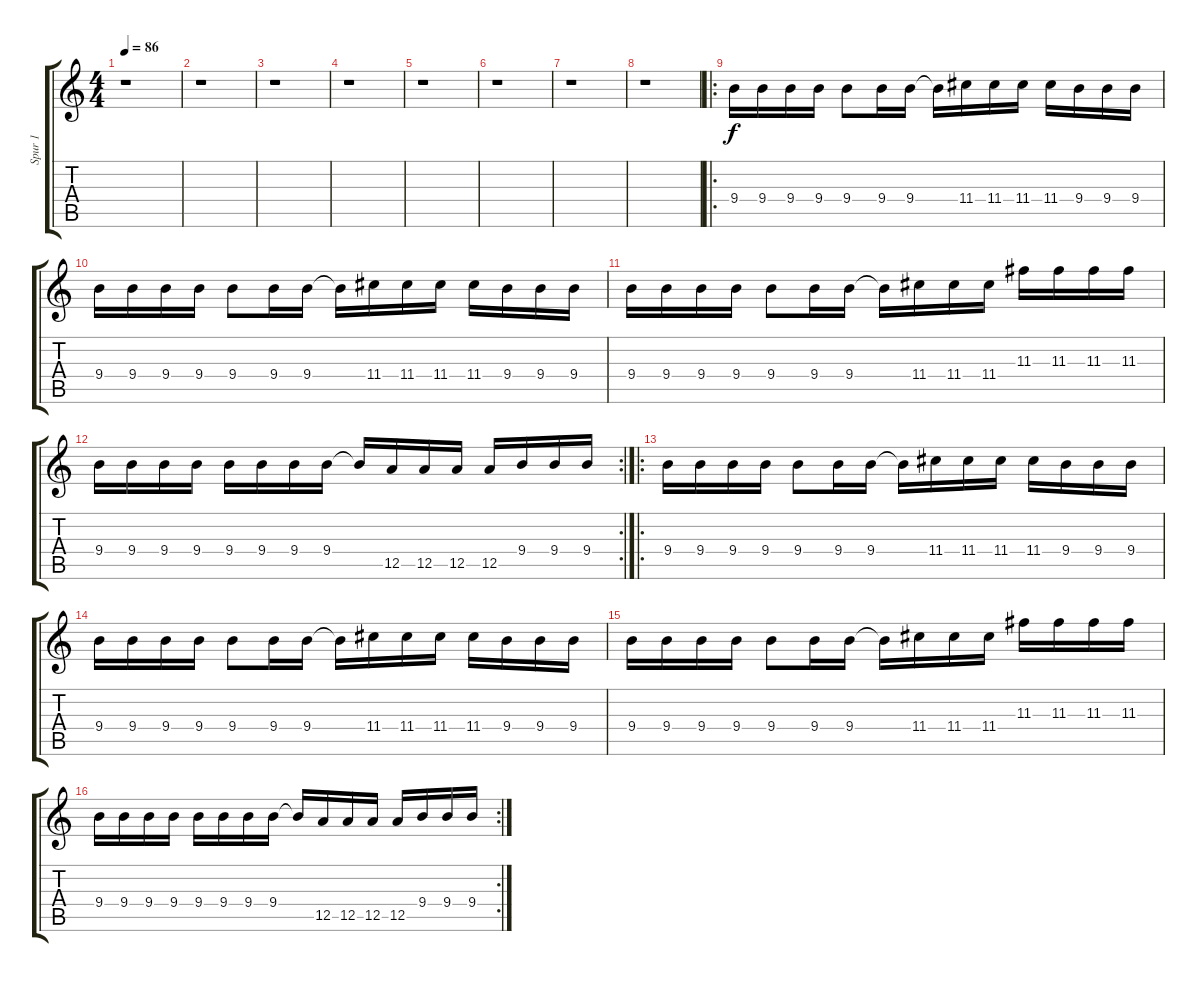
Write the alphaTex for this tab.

\track ("Spur 1" "Spur 1") {instrument electricguitarclean}
\staff {score tabs}
\tuning (E4 B3 G3 D3 A2 E2) {hide}
\ts (4 4)
\tempo 86
\clef g2
\ks c
r.1{dy f} |
r.1 |
r.1 |
r.1 |
r.1 |
r.1 |
r.1 |
r.1 |
\ro
9.4.16 9.4.16 9.4.16 9.4.16 9.4.8 9.4.16 9.4.16 9.4{t}.16 11.4.16 11.4.16 11.4.16 11.4.16 9.4.16 9.4.16 9.4.16 |
9.4.16 9.4.16 9.4.16 9.4.16 9.4.8 9.4.16 9.4.16 9.4{t}.16 11.4.16 11.4.16 11.4.16 11.4.16 9.4.16 9.4.16 9.4.16 |
9.4.16 9.4.16 9.4.16 9.4.16 9.4.8 9.4.16 9.4.16 9.4{t}.16 11.4.16 11.4.16 11.4.16 11.3.16 11.3.16 11.3.16 11.3.16 |
\rc 2
9.4.16 9.4.16 9.4.16 9.4.16 9.4.16 9.4.16 9.4.16 9.4.16 9.4{t}.16 12.5.16 12.5.16 12.5.16 12.5.16 9.4.16 9.4.16 9.4.16 |
\ro
9.4.16 9.4.16 9.4.16 9.4.16 9.4.8 9.4.16 9.4.16 9.4{t}.16 11.4.16 11.4.16 11.4.16 11.4.16 9.4.16 9.4.16 9.4.16 |
9.4.16 9.4.16 9.4.16 9.4.16 9.4.8 9.4.16 9.4.16 9.4{t}.16 11.4.16 11.4.16 11.4.16 11.4.16 9.4.16 9.4.16 9.4.16 |
9.4.16 9.4.16 9.4.16 9.4.16 9.4.8 9.4.16 9.4.16 9.4{t}.16 11.4.16 11.4.16 11.4.16 11.3.16 11.3.16 11.3.16 11.3.16 |
\rc 2
9.4.16 9.4.16 9.4.16 9.4.16 9.4.16 9.4.16 9.4.16 9.4.16 9.4{t}.16 12.5.16 12.5.16 12.5.16 12.5.16 9.4.16 9.4.16 9.4.16
